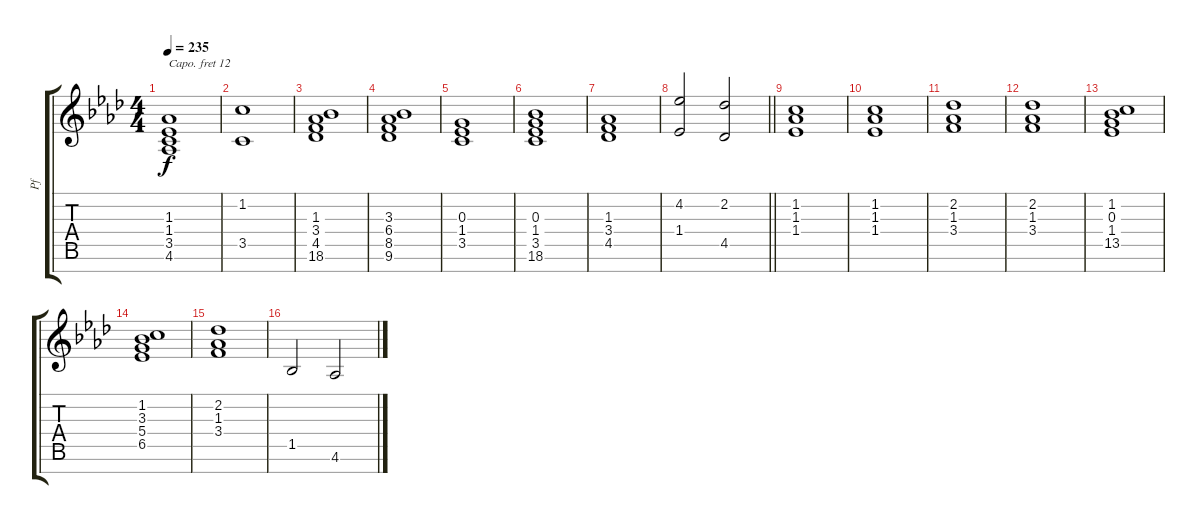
\track ("Pf" "Pf") {instrument electricgrandpiano}
\staff {score tabs}
\capo 12
\tuning (E4 B3 G3 D3 A2 E2 B1) {hide}
\ts (4 4)
\tempo 235
\clef g2
\ks ab
(1.3 1.4 3.5 4.6).1{dy f} |
(1.2 3.5).1 |
(1.3 3.4 4.5 18.6).1 |
(3.3 6.4 8.5 9.6).1 |
(0.3 1.4 3.5).1 |
(0.3 1.4 3.5 18.6).1 |
(1.3 3.4 4.5).1 |
\barLineRight lightlight
(4.2 1.4).2 (2.2 4.5).2 |
\section ("" "")
(1.2 1.3 1.4).1 |
(1.2 1.3 1.4).1 |
(2.2 1.3 3.4).1 |
(2.2 1.3 3.4).1 |
(1.2 0.3 1.4 13.5).1 |
(1.2 3.3 5.4 6.5).1 |
(2.2 1.3 3.4).1 |
1.5.2 4.6.2
